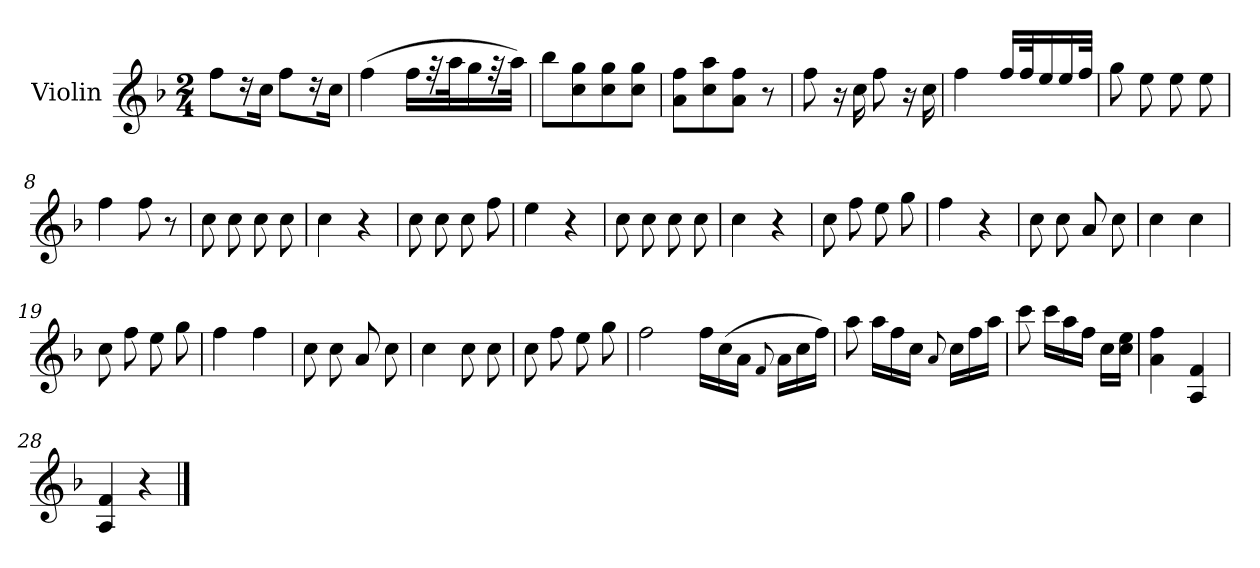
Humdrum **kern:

**kern
*part1
*staff1
*I"Violin
*I'Vln.
*clefG2
*k[b-]
*M2/4
=1
8ff\L
16r
16cc\Jk
8ff\L
16r
16cc\Jk
=2
(>4ff\
16ff\LL
32r
32aa\k
16gg\
32r
32aa\JJk)
=3
8bb-\L
8cc\ 8gg\
8cc\ 8gg\
8cc\ 8gg\J
=4
8a\ 8ff\L
8cc\ 8aa\
8a\ 8ff\J
8r
=5
8ff\
16r
16cc\
8ff\
16r
16cc\
=6
4ff\
16ff/LL
32ff/k
16ee/
16ee/
32ff/JJk
!!LO:LB:g=z
=7
8gg\
8ee\
8ee\
8ee\
=8
4ff\
8ff\
8r
=9
8cc\
8cc\
8cc\
8cc\
=10
4cc\
4r
=11
8cc\
8cc\
8cc\
8ff\
=12
4ee\
4r
=13
8cc\
8cc\
8cc\
8cc\
=14
4cc\
4r
=15
8cc\
8ff\
8ee\
8gg\
=16
4ff\
4r
!!LO:LB:g=z
=17
8cc\
8cc\
8a/
8cc\
=18
4cc\
4cc\
=19
8cc\
8ff\
8ee\
8gg\
=20
4ff\
4ff\
=21
8cc\
8cc\
8a/
8cc\
=22
4cc\
8cc\
8cc\
=23
8cc\
8ff\
8ee\
8gg\
=24
2ff\
16ff\LL
(>16cc\
16a\JJ
8qqf/
16a\LL
16cc\
16ff\JJ)
!!LO:LB:g=z
=25
8aa\
16aa\LL
16ff\
16cc\JJ
8qqa/
16cc\LL
16ff\
16aa\JJ
=26
8ccc\
16ccc\LL
16aa\
16ff\JJ
16cc\LL
16cc\ 16ee\JJ
=27
4a\ 4ff\
4A/ 4f/
=28
4A/ 4f/
4r
==
*-
